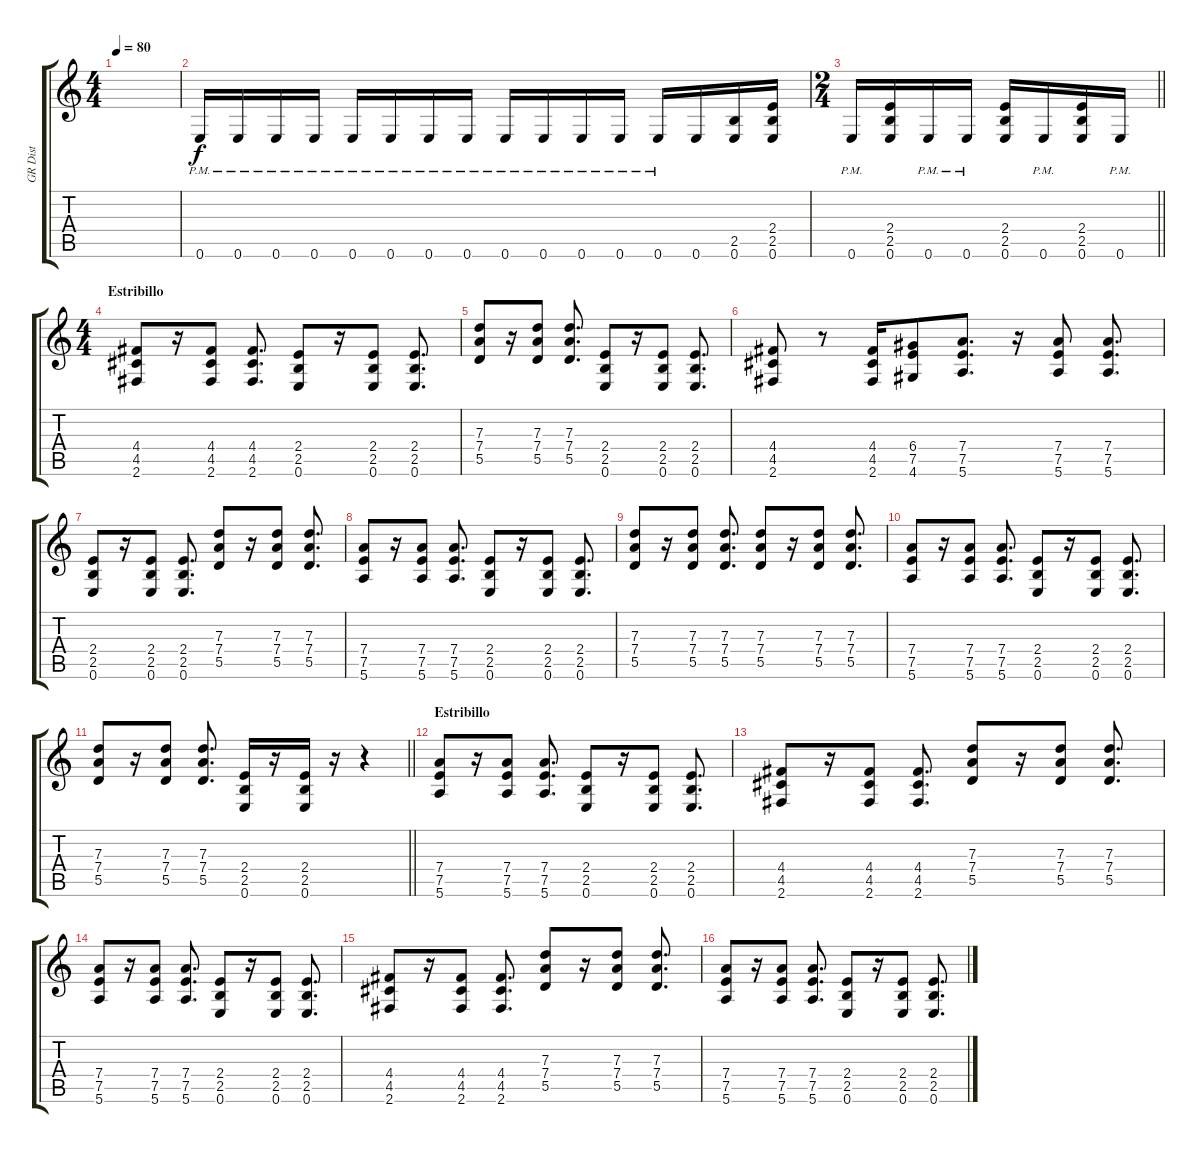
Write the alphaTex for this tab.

\track ("GR Dist" "GR Dist") {instrument overdrivenguitar}
\staff {score tabs}
\tuning (E4 B3 G3 D3 A2 E2) {hide}
\ts (4 4)
\tempo 80
\clef g2
\ks c
|
0.6{pm}.16 0.6{pm}.16 0.6{pm}.16 0.6{pm}.16 0.6{pm}.16 0.6{pm}.16 0.6{pm}.16 0.6{pm}.16 0.6{pm}.16 0.6{pm}.16 0.6{pm}.16 0.6{pm}.16 0.6{pm}.16 0.6.16 (2.5 0.6).16 (2.4 2.5 0.6).16 |
\ts (2 4)
\barLineRight lightlight
0.6{pm}.16 (2.4 2.5 0.6).16 0.6{pm}.16 0.6{pm}.16 (2.4 2.5 0.6).16 0.6{pm}.16 (2.4 2.5 0.6).16 0.6{pm}.16 |
\ts (4 4)
\section ("" "Estribillo")
(4.4 4.5 2.6).8 r.16 (4.4 4.5 2.6).8 (4.4 4.5 2.6).8{d} (2.4 2.5 0.6).8 r.16 (2.4 2.5 0.6).8 (2.4 2.5 0.6).8{d} |
(7.3 7.4 5.5).8 r.16 (7.3 7.4 5.5).8 (7.3 7.4 5.5).8{d} (2.4 2.5 0.6).8 r.16 (2.4 2.5 0.6).8 (2.4 2.5 0.6).8{d} |
(4.4 4.5 2.6).8 r.8 (4.4 4.5 2.6).16 (6.4 7.5 4.6).8 (7.4 7.5 5.6).8{d} r.16 (7.4 7.5 5.6).8 (7.4 7.5 5.6).8{d} |
(2.4 2.5 0.6).8 r.16 (2.4 2.5 0.6).8 (2.4 2.5 0.6).8{d} (7.3 7.4 5.5).8 r.16 (7.3 7.4 5.5).8 (7.3 7.4 5.5).8{d} |
(7.4 7.5 5.6).8 r.16 (7.4 7.5 5.6).8 (7.4 7.5 5.6).8{d} (2.4 2.5 0.6).8 r.16 (2.4 2.5 0.6).8 (2.4 2.5 0.6).8{d} |
(7.3 7.4 5.5).8 r.16 (7.3 7.4 5.5).8 (7.3 7.4 5.5).8{d} (7.3 7.4 5.5).8 r.16 (7.3 7.4 5.5).8 (7.3 7.4 5.5).8{d} |
(7.4 7.5 5.6).8 r.16 (7.4 7.5 5.6).8 (7.4 7.5 5.6).8{d} (2.4 2.5 0.6).8 r.16 (2.4 2.5 0.6).8 (2.4 2.5 0.6).8{d} |
\barLineRight lightlight
(7.3 7.4 5.5).8 r.16 (7.3 7.4 5.5).8 (7.3 7.4 5.5).8{d} (2.4 2.5 0.6).16 r.16 (2.4 2.5 0.6).16 r.16 r.4 |
\section ("" "Estribillo")
(7.4 7.5 5.6).8 r.16 (7.4 7.5 5.6).8 (7.4 7.5 5.6).8{d} (2.4 2.5 0.6).8 r.16 (2.4 2.5 0.6).8 (2.4 2.5 0.6).8{d} |
(4.4 4.5 2.6).8 r.16 (4.4 4.5 2.6).8 (4.4 4.5 2.6).8{d} (7.3 7.4 5.5).8 r.16 (7.3 7.4 5.5).8 (7.3 7.4 5.5).8{d} |
(7.4 7.5 5.6).8 r.16 (7.4 7.5 5.6).8 (7.4 7.5 5.6).8{d} (2.4 2.5 0.6).8 r.16 (2.4 2.5 0.6).8 (2.4 2.5 0.6).8{d} |
(4.4 4.5 2.6).8 r.16 (4.4 4.5 2.6).8 (4.4 4.5 2.6).8{d} (7.3 7.4 5.5).8 r.16 (7.3 7.4 5.5).8 (7.3 7.4 5.5).8{d} |
(7.4 7.5 5.6).8 r.16 (7.4 7.5 5.6).8 (7.4 7.5 5.6).8{d} (2.4 2.5 0.6).8 r.16 (2.4 2.5 0.6).8 (2.4 2.5 0.6).8{d}
